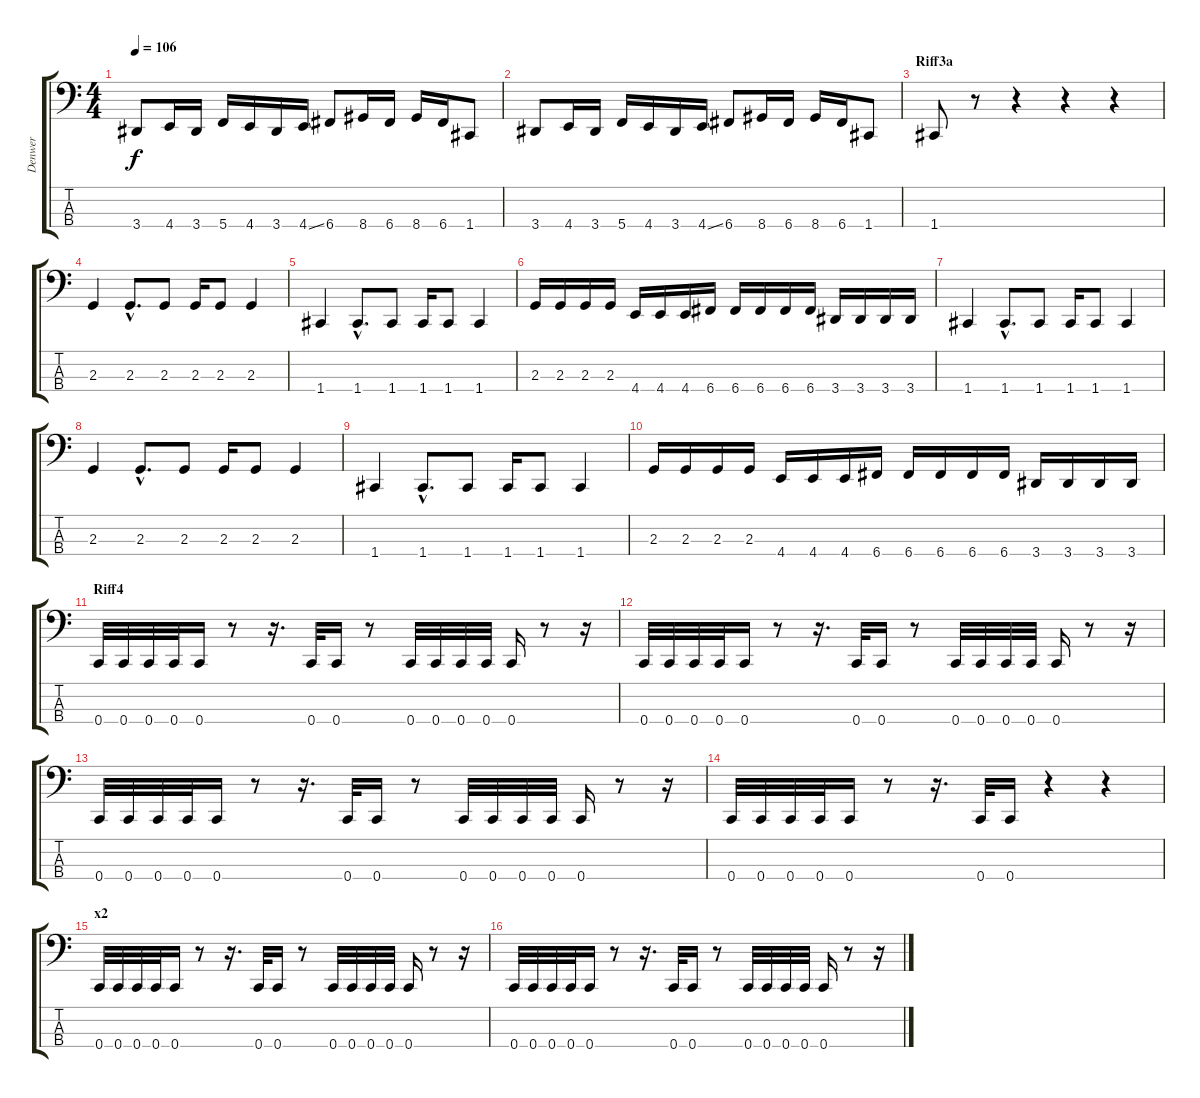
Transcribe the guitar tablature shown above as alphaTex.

\track ("Denwer" "Denwer") {instrument electricbasspick}
\staff {score tabs}
\tuning (Eb2 Bb1 F1 C1) {hide}
\ts (4 4)
\tempo 106
\clef f4
\ks c
3.4.8{dy f} 4.4.16 3.4.16 5.4.16 4.4.16 3.4.16 4.4{ss}.16 6.4.8 8.4.16 6.4.16 8.4.16 6.4.16 1.4.8 |
3.4.8 4.4.16 3.4.16 5.4.16 4.4.16 3.4.16 4.4{ss}.16 6.4.8 8.4.16 6.4.16 8.4.16 6.4.16 1.4.8 |
\section ("" "Riff3a")
1.4.8 r.8 r.4 r.4 r.4 |
2.3.4 2.3{hac}.8{d} 2.3.8 2.3.16 2.3.8 2.3.4 |
1.4.4 1.4{hac}.8{d} 1.4.8 1.4.16 1.4.8 1.4.4 |
2.3.16 2.3.16 2.3.16 2.3.16 4.4.16 4.4.16 4.4.16 6.4.16 6.4.16 6.4.16 6.4.16 6.4.16 3.4.16 3.4.16 3.4.16 3.4.16 |
1.4.4 1.4{hac}.8{d} 1.4.8 1.4.16 1.4.8 1.4.4 |
2.3.4 2.3{hac}.8{d} 2.3.8 2.3.16 2.3.8 2.3.4 |
1.4.4 1.4{hac}.8{d} 1.4.8 1.4.16 1.4.8 1.4.4 |
2.3.16 2.3.16 2.3.16 2.3.16 4.4.16 4.4.16 4.4.16 6.4.16 6.4.16 6.4.16 6.4.16 6.4.16 3.4.16 3.4.16 3.4.16 3.4.16 |
\section ("" "Riff4")
0.4.32 0.4.32 0.4.32 0.4.32 0.4.16 r.8 r.16{d} 0.4.32 0.4.16 r.8 0.4.32 0.4.32 0.4.32 0.4.32 0.4.16 r.8 r.16 |
0.4.32 0.4.32 0.4.32 0.4.32 0.4.16 r.8 r.16{d} 0.4.32 0.4.16 r.8 0.4.32 0.4.32 0.4.32 0.4.32 0.4.16 r.8 r.16 |
0.4.32 0.4.32 0.4.32 0.4.32 0.4.16 r.8 r.16{d} 0.4.32 0.4.16 r.8 0.4.32 0.4.32 0.4.32 0.4.32 0.4.16 r.8 r.16 |
0.4.32 0.4.32 0.4.32 0.4.32 0.4.16 r.8 r.16{d} 0.4.32 0.4.16 r.4 r.4 |
\section ("" "x2")
0.4.32 0.4.32 0.4.32 0.4.32 0.4.16 r.8 r.16{d} 0.4.32 0.4.16 r.8 0.4.32 0.4.32 0.4.32 0.4.32 0.4.16 r.8 r.16 |
0.4.32 0.4.32 0.4.32 0.4.32 0.4.16 r.8 r.16{d} 0.4.32 0.4.16 r.8 0.4.32 0.4.32 0.4.32 0.4.32 0.4.16 r.8 r.16
